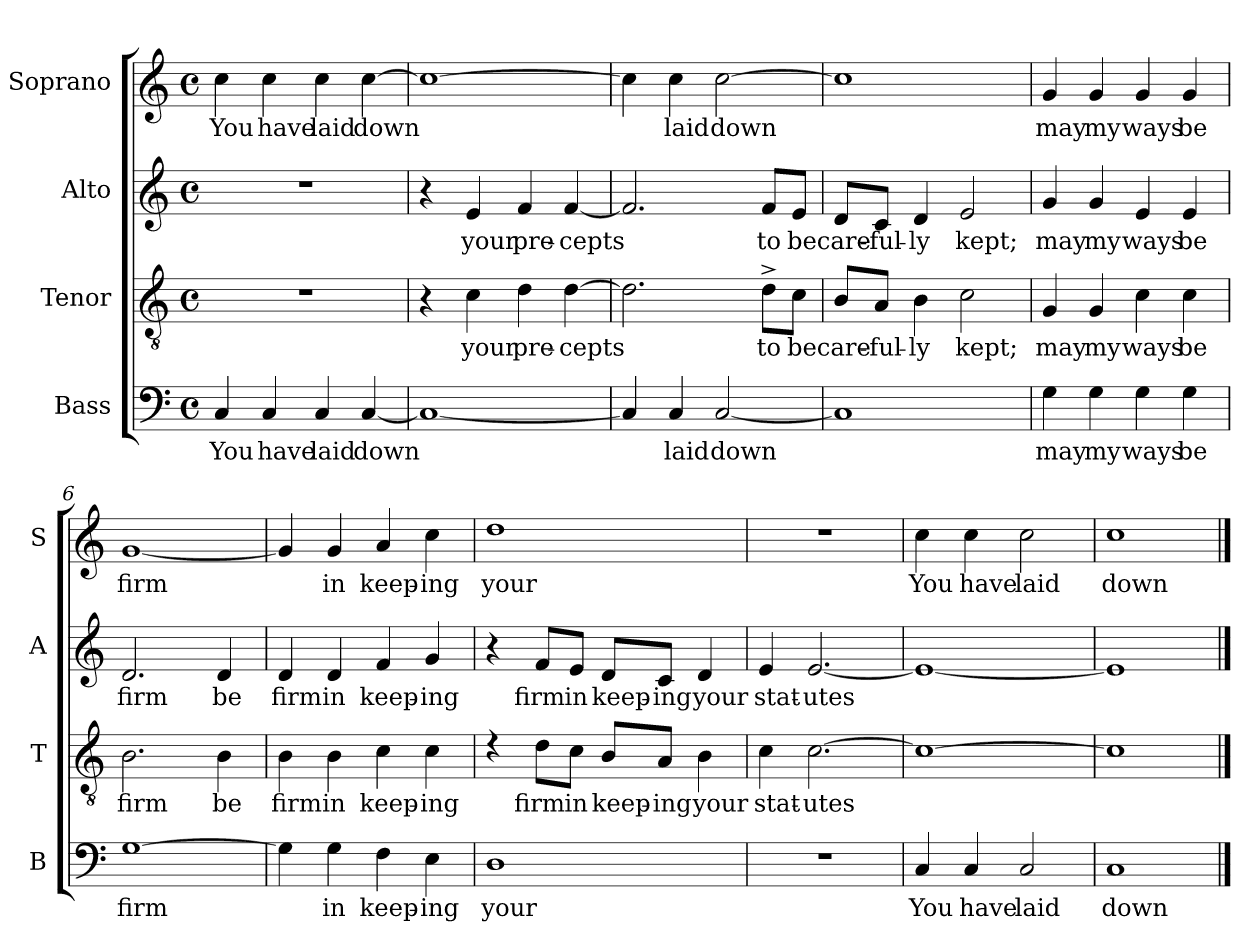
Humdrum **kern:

**kern	**text	**kern	**text	**kern	**text	**kern	**text
*part4	*part4	*part3	*part3	*part2	*part2	*part1	*part1
*staff4	*staff4	*staff3	*staff3	*staff2	*staff2	*staff1	*staff1
*I"Bass	*	*I"Tenor	*	*I"Alto	*	*I"Soprano	*
*I'B	*	*I'T	*	*I'A	*	*I'S	*
*clefF4	*	*clefGv2	*	*clefG2	*	*clefG2	*
*k[]	*	*k[]	*	*k[]	*	*k[]	*
*C:	*	*C:	*	*C:	*	*C:	*
*M4/4	*	*M4/4	*	*M4/4	*	*M4/4	*
*met(c)	*	*met(c)	*	*met(c)	*	*met(c)	*
=1	=1	=1	=1	=1	=1	=1	=1
!	!LO:LY:b	!	!	!	!	!	!LO:LY:b
4C/	You	1r	.	1r	.	4cc\	You
!	!LO:LY:b	!	!	!	!	!	!LO:LY:b
4C/	have	.	.	.	.	4cc\	have
!	!LO:LY:b	!	!	!	!	!	!LO:LY:b
4C/	laid	.	.	.	.	4cc\	laid
!	!LO:LY:b	!	!	!	!	!	!LO:LY:b
[<4C/	down	.	.	.	.	[>4cc\	down
=2	=2	=2	=2	=2	=2	=2	=2
1C_	.	4r	.	4ra	.	1cc_	.
!	!	!	!LO:LY:b	!	!LO:LY:b	!	!
.	.	4c\	your	4e/	your	.	.
!	!	!	!LO:LY:b	!	!LO:LY:b	!	!
.	.	4d\	pre-	4f/	pre-	.	.
!	!	!	!LO:LY:b	!	!LO:LY:b	!	!
.	.	[>4d\	-cepts	[<4f/	-cepts	.	.
=3	=3	=3	=3	=3	=3	=3	=3
4C/]	.	2.d\]	.	2.f/]	.	4cc\]	.
!	!LO:LY:b	!	!	!	!	!	!LO:LY:b
4C/	laid	.	.	.	.	4cc\	laid
!	!LO:LY:b	!	!	!	!	!	!LO:LY:b
[<2C/	down	.	.	.	.	[>2cc\	down
!	!	!	!LO:LY:b	!	!LO:LY:b	!	!
.	.	8d^>\L	to	8f/L	to	.	.
!	!	!	!LO:LY:b	!	!LO:LY:b	!	!
.	.	8c\J	be	8e/J	be	.	.
=4	=4	=4	=4	=4	=4	=4	=4
!	!	!	!LO:LY:b	!	!LO:LY:b	!	!
1C]	.	8B/L	care-	8d/L	care-	1cc]	.
!	!	!	!LO:LY:b:rj	!	!LO:LY:b:rj	!	!
.	.	8A/J	-ful-	8c/J	-ful-	.	.
!	!	!	!LO:LY:b	!	!LO:LY:b	!	!
.	.	4B\	-ly	4d/	-ly	.	.
!	!	!	!LO:LY:b	!	!LO:LY:b	!	!
.	.	2c\	kept;	2e/	kept;	.	.
!!LO:LB:g=z
=5	=5	=5	=5	=5	=5	=5	=5
!	!LO:LY:b	!	!LO:LY:b	!	!LO:LY:b	!	!LO:LY:b
4G\	may	4G/	may	4g/	may	4g/	may
!	!LO:LY:b	!	!LO:LY:b	!	!LO:LY:b	!	!LO:LY:b
4G\	my	4G/	my	4g/	my	4g/	my
!	!LO:LY:b	!	!LO:LY:b	!	!LO:LY:b	!	!LO:LY:b
4G\	ways	4c\	ways	4e/	ways	4g/	ways
!	!LO:LY:b	!	!LO:LY:b	!	!LO:LY:b	!	!LO:LY:b
4G\	be	4c\	be	4e/	be	4g/	be
=6	=6	=6	=6	=6	=6	=6	=6
!	!LO:LY:b	!	!LO:LY:b	!	!LO:LY:b	!	!LO:LY:b
[>1G	firm	2.B\	firm	2.d/	firm	[<1g	firm
!	!	!	!LO:LY:b	!	!LO:LY:b	!	!
.	.	4B\	be	4d/	be	.	.
=7	=7	=7	=7	=7	=7	=7	=7
!	!	!	!LO:LY:b	!	!LO:LY:b	!	!
4G\]	.	4B\	firm	4d/	firm	4g/]	.
!	!LO:LY:b	!	!LO:LY:b	!	!LO:LY:b	!	!LO:LY:b
4G\	in	4B\	in	4d/	in	4g/	in
!	!LO:LY:b	!	!LO:LY:b	!	!LO:LY:b	!	!LO:LY:b
4F\	keep-	4c\	keep-	4f/	keep-	4a/	keep-
!	!LO:LY:b	!	!LO:LY:b	!	!LO:LY:b	!	!LO:LY:b
4E\	-ing	4c\	-ing	4g/	-ing	4cc\	-ing
=8	=8	=8	=8	=8	=8	=8	=8
!	!LO:LY:b	!	!	!	!	!	!LO:LY:b
1D	your	4rc	.	4r	.	1dd	your
!	!	!	!LO:LY:b	!	!LO:LY:b	!	!
.	.	8d\L	firm	8f/L	firm	.	.
!	!	!	!LO:LY:b	!	!LO:LY:b	!	!
.	.	8c\J	in	8e/J	in	.	.
!	!	!	!LO:LY:b	!	!LO:LY:b	!	!
.	.	8B/L	keep-	8d/L	keep-	.	.
!	!	!	!LO:LY:b:rj	!	!LO:LY:b:rj	!	!
.	.	8A/J	-ing	8c/J	-ing	.	.
!	!	!	!LO:LY:b	!	!LO:LY:b	!	!
.	.	4B\	your	4d/	your	.	.
!!LO:PB:g=z
=9	=9	=9	=9	=9	=9	=9	=9
!	!	!	!LO:LY:b	!	!LO:LY:b	!	!
1r	.	4c\	stat-	4e/	stat-	1r	.
!	!	!	!LO:LY:b	!	!LO:LY:b	!	!
.	.	[>2.c\	-utes	[<2.e/	-utes	.	.
=10	=10	=10	=10	=10	=10	=10	=10
!	!LO:LY:b	!	!	!	!	!	!LO:LY:b
4C/	You	1c_	.	1e_	.	4cc\	You
!	!LO:LY:b	!	!	!	!	!	!LO:LY:b
4C/	have	.	.	.	.	4cc\	have
!	!LO:LY:b	!	!	!	!	!	!LO:LY:b
2C/	laid	.	.	.	.	2cc\	laid
=11	=11	=11	=11	=11	=11	=11	=11
!	!LO:LY:b	!	!	!	!	!	!LO:LY:b
1C	down	1c]	.	1e]	.	1cc	down
==	==	==	==	==	==	==	==
*-	*-	*-	*-	*-	*-	*-	*-
